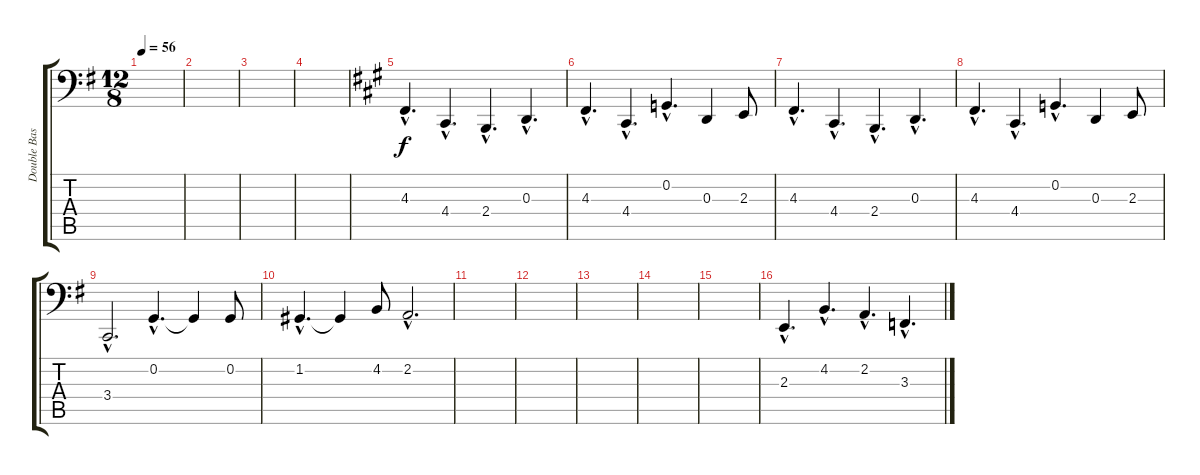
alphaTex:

\track ("Double Bass" "Double Bas") {instrument lead8bassandlead}
\staff {score tabs}
\tuning (C3 G2 D2 A1 E1 B0) {hide}
\ts (12 8)
\tempo 56
\clef f4
\ks eminor
|
|
|
|
\ks f#minor
4.3{hac}.4{d} 4.4{hac}.4{d} 2.4{hac}.4{d} 0.3{hac}.4{d} |
4.3{hac}.4{d} 4.4{hac}.4{d} 0.2{hac}.4{d} 0.3.4 2.3.8 |
4.3{hac}.4{d} 4.4{hac}.4{d} 2.4{hac}.4{d} 0.3{hac}.4{d} |
4.3{hac}.4{d} 4.4{hac}.4{d} 0.2{hac}.4{d} 0.3.4 2.3.8 |
\ks g
3.4{hac}.2{d} 0.2{hac}.4{d} 0.2{t}.4 0.2.8 |
1.2{hac}.4{d} 1.2{t}.4 4.2.8 2.2{hac}.2{d} |
|
|
|
|
\ks eminor
|
2.3{hac}.4{d} 4.2{hac}.4{d} 2.2{hac}.4{d} 3.3{hac}.4{d}
